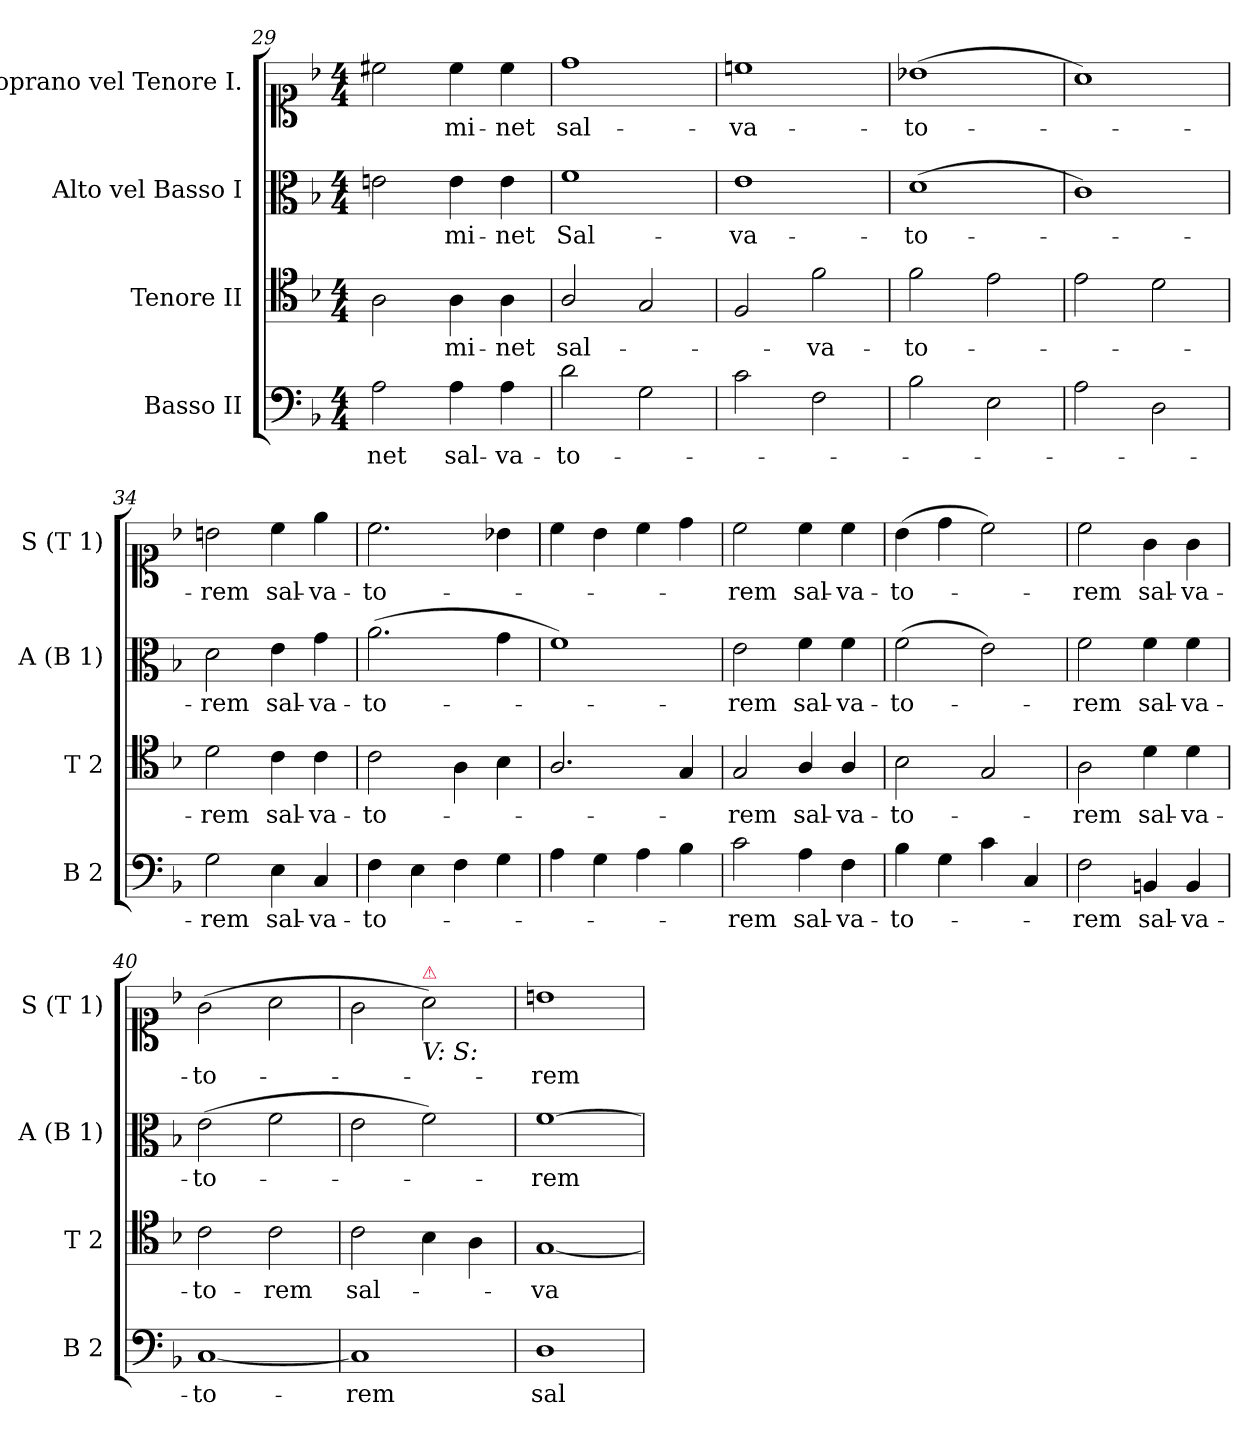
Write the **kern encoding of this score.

**kern	**text	**kern	**text	**kern	**text	**kern	**text
*part4	*part4	*part3	*part3	*part2	*part2	*part1	*part1
*staff4	*staff4	*staff3	*staff3	*staff2	*staff2	*staff1	*staff1
*I"Basso II	*	*I"Tenore II	*	*I"Alto vel Basso I	*	*I"Soprano vel Tenore I.	*
*I'B 2	*	*I'T 2	*	*I'A (B 1)	*	*I'S (T 1)	*
*clefF4	*	*clefC4	*	*clefC3	*	*clefC1	*
*k[b-]	*	*k[b-]	*	*k[b-]	*	*k[b-]	*
*M4/4	*	*M4/4	*	*M4/4	*	*M4/4	*
=29	=29	=29	=29	=29	=29	=29	=29
2A\	-net	2A\	.	2en\	.	2cc#X\	.
4A\	sal-	4A\	-mi-	4e\	-mi-	4cc#\	-mi-
4A\	-va-	4A\	-net	4e\	-net	4cc#\	-net
=30	=30	=30	=30	=30	=30	=30	=30
2d\	-to-	2A/	sal-	1f	Sal-	1dd	sal-
2G\	.	2G/	.	.	.	.	.
=31	=31	=31	=31	=31	=31	=31	=31
2c\	.	2F/	.	1e	-va-	1ccn	-va-
2F\	.	2f\	-va-	.	.	.	.
=32	=32	=32	=32	=32	=32	=32	=32
2B-\	.	2f\	-to-	(>1d	-to-	(>1b-X	-to-
2E\	.	2e\	.	.	.	.	.
=33	=33	=33	=33	=33	=33	=33	=33
2A\	.	2e\	.	1c)	.	1a)	.
2D\	.	2d\	.	.	.	.	.
=34	=34	=34	=34	=34	=34	=34	=34
2G\	-rem	2d\	-rem	2d\	-rem	2bn\	-rem
4E\	sal-	4c\	sal-	4e\	sal-	4cc\	sal-
4C/	-va-	4c\	-va-	4g\	-va-	4ee\	-va-
=35	=35	=35	=35	=35	=35	=35	=35
4F\	-to-	2c\	-to-	(>2.a\	-to-	2.cc\	-to-
4E\	.	.	.	.	.	.	.
4F\	.	4A\	.	.	.	.	.
4G\	.	4B-\	.	4g\	.	4b-X\	.
=36	=36	=36	=36	=36	=36	=36	=36
4A\	.	2.A/	.	1f)	.	4cc\	.
4G\	.	.	.	.	.	4b-\	.
4A\	.	.	.	.	.	4cc\	.
4B-\	.	4G/	.	.	.	4dd\	.
=37	=37	=37	=37	=37	=37	=37	=37
2c\	-rem	2G/	-rem	2e\	-rem	2cc\	-rem
4A\	sal-	4A/	sal-	4f\	sal-	4cc\	sal-
4F\	-va-	4A/	-va-	4f\	-va-	4cc\	-va-
=38	=38	=38	=38	=38	=38	=38	=38
4B-\	-to-	2B-\	-to-	(>2f\	-to-	(>4b-\	-to-
4G\	.	.	.	.	.	4dd\	.
4c\	.	2G/	.	2e\)	.	2cc\)	.
4C/	.	.	.	.	.	.	.
=39	=39	=39	=39	=39	=39	=39	=39
2F\	-rem	2A\	-rem	2f\	-rem	2cc\	-rem
4BBn/	sal-	4d\	sal-	4f\	sal-	4g\	sal-
4BB/	-va-	4d\	-va-	4f\	-va-	4g\	-va-
=40	=40	=40	=40	=40	=40	=40	=40
[1C	-to-	2c\	-to-	(>2e\	-to-	(>2g\	-to-
.	.	2c\	-rem	2f\	.	2a\	.
=41	=41	=41	=41	=41	=41	=41	=41
1C]	rem	2c\	sal-	2e\	.	2g\	.
!	!	!	!	!	!	!LO:TX:a:color=crimson:t=⚠	!
!	!	!	!	!	!	!LO:TX:b:i:t=V&colon; S&colon;	!
.	.	4B-\	.	2f\)	.	2a\)	.
.	.	4A\	.	.	.	.	.
=42	=42	=42	=42	=42	=42	=42	=42
1D	sal-	[1G	-va-	[1f	-rem	1bn	-rem
=	=	=	=	=	=	=	=
*-	*-	*-	*-	*-	*-	*-	*-
